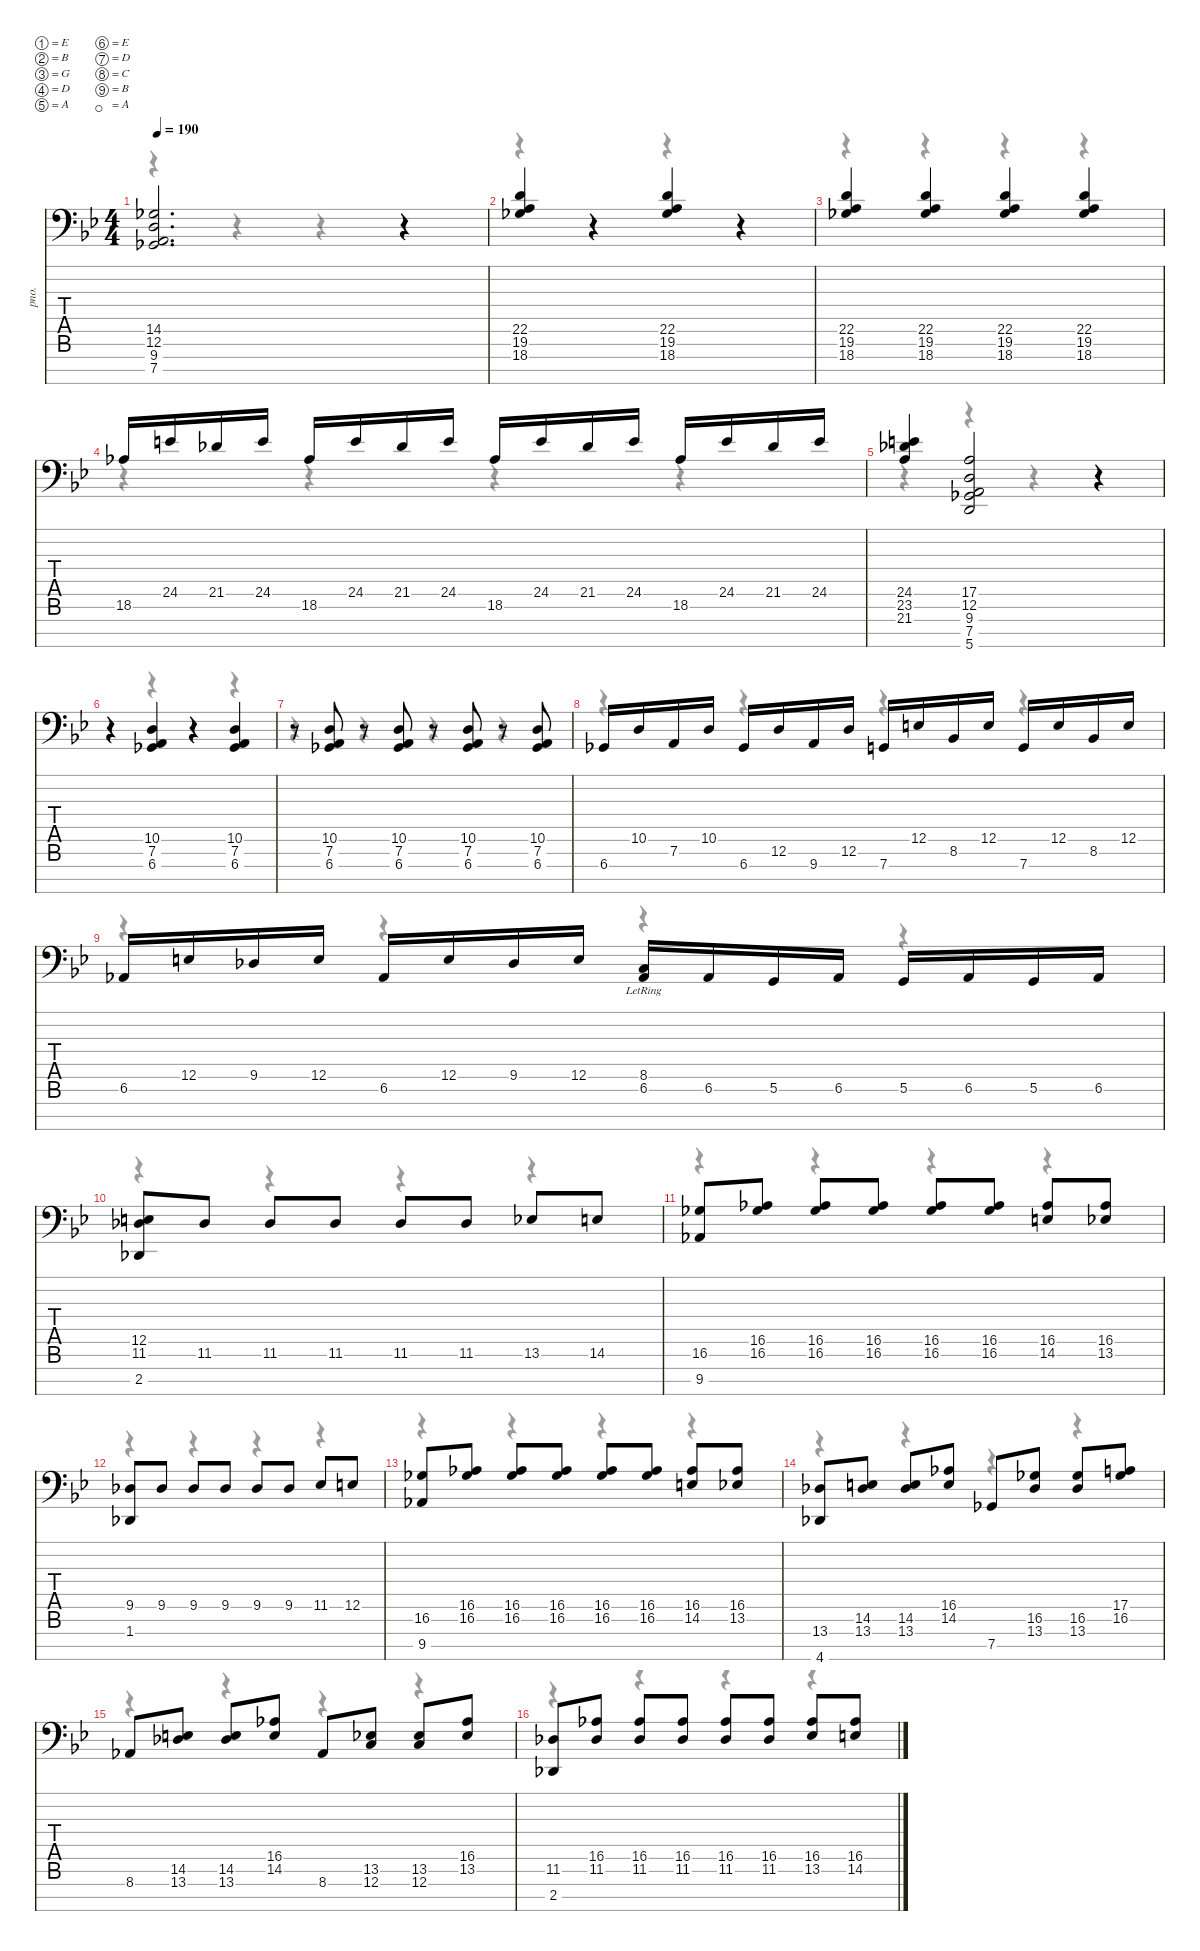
\defaultSystemsLayout 4
\hideDynamics
\bracketExtendMode nobrackets
\otherSystemsTrackNameOrientation horizontal
\track ("Left Hand" "pno.") {solo instrument acousticgrandpiano}
\staff {score tabs}
\tuning (E4 B3 G3 D3 A2 E2 D2 C2 B1 A1)
\voice
\ts (4 4)
\tempo 190
\clef f4
\ks bb
(14.6{acc b} 12.7{acc forcenatural} 9.8{acc forcenatural} 7.9{acc b}).2{d dy f beam Up} r.4{beam Up} |
(22.6{acc forcenatural} 19.7{acc forcenatural} 18.8{acc b}).4{beam Up} r.4{beam Up} (22.6{acc forcenatural} 19.7{acc forcenatural} 18.8{acc b}).4{beam Up} r.4{beam Up} |
(22.6{acc forcenatural} 19.7{acc forcenatural} 18.8{acc b}).4{beam Up} (22.6{acc forcenatural} 19.7{acc forcenatural} 18.8{acc b}).4{beam Up} (22.6{acc forcenatural} 19.7{acc forcenatural} 18.8{acc b}).4{beam Up} (22.6{acc forcenatural} 19.7{acc forcenatural} 18.8{acc b}).4{beam Up} |
18.7{acc b}.16{beam Up} 24.6{acc forcenatural}.16{beam Up} 21.6{acc b}.16{beam Up} 24.6{acc forcenatural}.16{beam Up} 18.7{acc b}.16{beam Up} 24.6{acc forcenatural}.16{beam Up} 21.6{acc b}.16{beam Up} 24.6{acc forcenatural}.16{beam Up} 18.7{acc b}.16{beam Up} 24.6{acc forcenatural}.16{beam Up} 21.6{acc b}.16{beam Up} 24.6{acc forcenatural}.16{beam Up} 18.7{acc b}.16{beam Up} 24.6{acc forcenatural}.16{beam Up} 21.6{acc b}.16{beam Up} 24.6{acc forcenatural}.16{beam Up} |
(24.6{acc forcenatural} 23.7{acc b} 21.8{acc forcenatural}).4{beam Up} (17.6{acc forcenatural} 12.7{acc forcenatural} 9.8{acc forcenatural} 7.9{acc b} 5.10{acc forcenatural}).2{beam Up} r.4{beam Up} |
r.4{beam Up} (10.6{acc forcenatural} 7.7{acc forcenatural} 6.8{acc b}).4{beam Up} r.4{beam Up} (10.6{acc forcenatural} 7.7{acc forcenatural} 6.8{acc b}).4{beam Up} |
r.8{beam Up} (10.6{acc forcenatural} 7.7{acc forcenatural} 6.8{acc b}).8{beam Up} r.8{beam Up} (10.6{acc forcenatural} 7.7{acc forcenatural} 6.8{acc b}).8{beam Up} r.8{beam Up} (10.6{acc forcenatural} 7.7{acc forcenatural} 6.8{acc b}).8{beam Up} r.8{beam Up} (10.6{acc forcenatural} 7.7{acc forcenatural} 6.8{acc b}).8{beam Up} |
6.8{acc b}.16{beam Up} 10.6{acc forcenatural}.16{beam Up} 7.7{acc forcenatural}.16{beam Up} 10.6{acc forcenatural}.16{beam Up} 6.8{acc b}.16{beam Up} 12.7{acc forcenatural}.16{beam Up} 9.8{acc forcenatural}.16{beam Up} 12.7{acc forcenatural}.16{beam Up} 7.8{acc forcenatural}.16{beam Up} 12.6{acc forcenatural}.16{beam Up} 8.7{acc b}.16{beam Up} 12.6{acc forcenatural}.16{beam Up} 7.8{acc forcenatural}.16{beam Up} 12.6{acc forcenatural}.16{beam Up} 8.7{acc b}.16{beam Up} 12.6{acc forcenatural}.16{beam Up} |
6.7{acc b}.16{beam Up} 12.6{acc forcenatural}.16{beam Up} 9.6{acc b}.16{beam Up} 12.6{acc forcenatural}.16{beam Up} 6.7{acc b}.16{beam Up} 12.6{acc forcenatural}.16{beam Up} 9.6{acc b}.16{beam Up} 12.6{acc forcenatural}.16{beam Up} (8.6{lr acc forcenatural} 6.7{acc b}).16{beam Up} 6.7{acc b}.16{beam Up} 5.7{acc forcenatural}.16{beam Up} 6.7{acc b}.16{beam Up} 5.7{acc forcenatural}.16{beam Up} 6.7{acc b}.16{beam Up} 5.7{acc forcenatural}.16{beam Up} 6.7{acc b}.16{beam Up} |
(12.6{acc forcenatural} 11.7{acc b} 2.9{acc b}).8{beam Up} 11.7{acc b}.8{beam Up} 11.7{acc b}.8{beam Up} 11.7{acc b}.8{beam Up} 11.7{acc b}.8{beam Up} 11.7{acc b}.8{beam Up} 13.7{acc b}.8{beam Up} 14.7{acc forcenatural}.8{beam Up} |
(16.7{acc b} 9.9{acc b}).8{beam Up} (16.6{acc b} 16.7{acc b}).8{beam Up} (16.6{acc b} 16.7{acc b}).8{beam Up} (16.6{acc b} 16.7{acc b}).8{beam Up} (16.6{acc b} 16.7{acc b}).8{beam Up} (16.6{acc b} 16.7{acc b}).8{beam Up} (16.6{acc b} 14.7{acc forcenatural}).8{beam Up} (16.6{acc b} 13.7{acc b}).8{beam Up} |
(9.6{acc b} 1.8{acc b}).8{beam Up} 9.6{acc b}.8{beam Up} 9.6{acc b}.8{beam Up} 9.6{acc b}.8{beam Up} 9.6{acc b}.8{beam Up} 9.6{acc b}.8{beam Up} 11.6{acc b}.8{beam Up} 12.6{acc forcenatural}.8{beam Up} |
(16.7{acc b} 9.9{acc b}).8{beam Up} (16.6{acc b} 16.7{acc b}).8{beam Up} (16.6{acc b} 16.7{acc b}).8{beam Up} (16.6{acc b} 16.7{acc b}).8{beam Up} (16.6{acc b} 16.7{acc b}).8{beam Up} (16.6{acc b} 16.7{acc b}).8{beam Up} (16.6{acc b} 14.7{acc forcenatural}).8{beam Up} (16.6{acc b} 13.7{acc b}).8{beam Up} |
(13.8{acc b} 4.10{acc b}).8{beam Up} (14.7{acc forcenatural} 13.8{acc b}).8{beam Up} (14.7{acc forcenatural} 13.8{acc b}).8{beam Up} (16.6{acc b} 14.7{acc forcenatural}).8{beam Up} 7.9{acc b}.8{beam Up} (16.7{acc b} 13.8{acc b}).8{beam Up} (16.7{acc b} 13.8{acc b}).8{beam Up} (17.6{acc forcenatural} 16.7{acc b}).8{beam Up} |
8.8{acc b}.8{beam Up} (14.7{acc forcenatural} 13.8{acc b}).8{beam Up} (14.7{acc forcenatural} 13.8{acc b}).8{beam Up} (16.6{acc b} 14.7{acc forcenatural}).8{beam Up} 8.8{acc b}.8{beam Up} (13.7{acc b} 12.8{acc forcenatural}).8{beam Up} (13.7{acc b} 12.8{acc forcenatural}).8{beam Up} (16.6{acc b} 13.7{acc b}).8{beam Up} |
(11.7{acc b} 2.9{acc b}).8{beam Up} (16.6{acc b} 11.7{acc b}).8{beam Up} (16.6{acc b} 11.7{acc b}).8{beam Up} (16.6{acc b} 11.7{acc b}).8{beam Up} (16.6{acc b} 11.7{acc b}).8{beam Up} (16.6{acc b} 11.7{acc b}).8{beam Up} (16.6{acc b} 13.7{acc b}).8{beam Up} (16.6{acc b} 14.7{acc forcenatural}).8{beam Up}
\voice
\clef f4
\ottava regular
\simile none
\ks bb
r.4{dy mf beam Down} r.4{beam Down} r.4{beam Down} r.4{beam Down} |
r.4{beam Down} r.4{beam Down} r.4{beam Down} r.4{beam Down} |
r.4{beam Down} r.4{beam Down} r.4{beam Down} r.4{beam Down} |
r.4{beam Down} r.4{beam Down} r.4{beam Down} r.4{beam Down} |
r.4{beam Down} r.4{beam Down} r.4{beam Down} r.4{beam Down} |
r.4{beam Down} r.4{beam Down} r.4{beam Down} r.4{beam Down} |
r.4{beam Down} r.4{beam Down} r.4{beam Down} r.4{beam Down} |
r.4{beam Down} r.4{beam Down} r.4{beam Down} r.4{beam Down} |
r.4{beam Down} r.4{beam Down} r.4{beam Down} r.4{beam Down} |
r.4{beam Down} r.4{beam Down} r.4{beam Down} r.4{beam Down} |
r.4{beam Down} r.4{beam Down} r.4{beam Down} r.4{beam Down} |
r.4{beam Down} r.4{beam Down} r.4{beam Down} r.4{beam Down} |
r.4{beam Down} r.4{beam Down} r.4{beam Down} r.4{beam Down} |
r.4{beam Down} r.4{beam Down} r.4{beam Down} r.4{beam Down} |
r.4{beam Down} r.4{beam Down} r.4{beam Down} r.4{beam Down} |
r.4{beam Down} r.4{beam Down} r.4{beam Down} r.4{beam Down}
